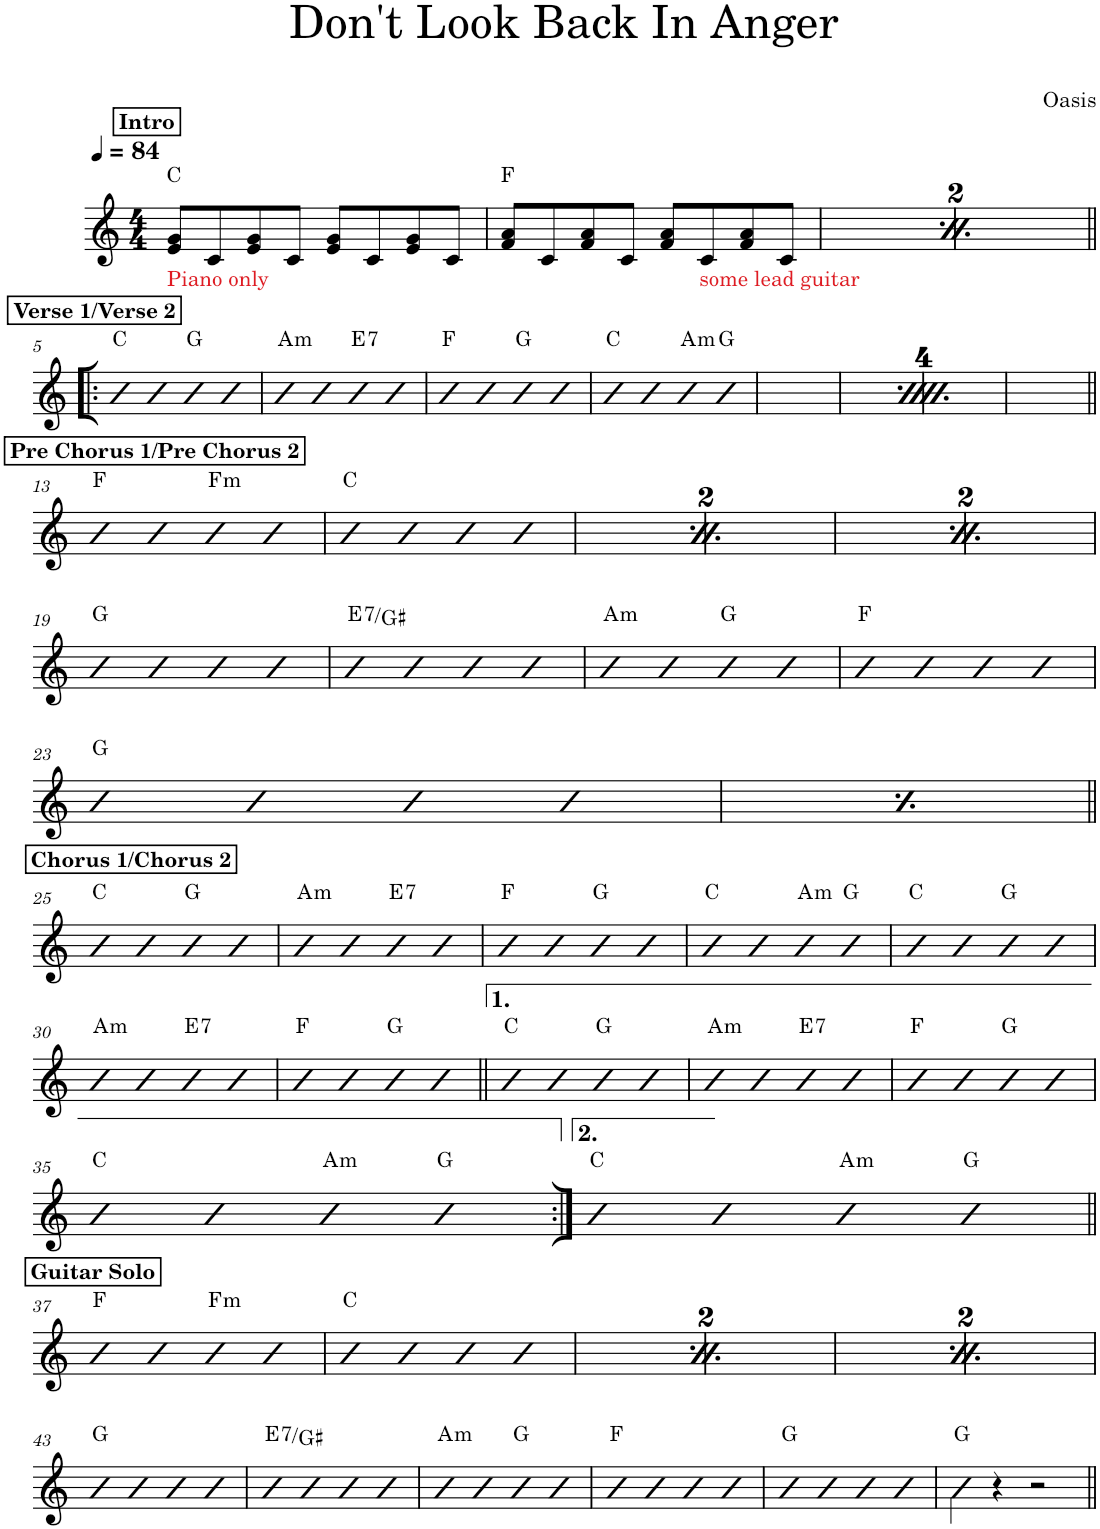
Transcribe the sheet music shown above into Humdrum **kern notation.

**kern	**harte
*part1	*part1
*staff1	*
*I"Piano	*
*I'Pno.	*
*clefG2	*
*k[]	*
*M4/4	*
*MM84	*
!!LO:REH:place=s1:a:B:cj:t=Intro
=1	=1
!LO:TX:b:color=#E01B24:t=Piano only	!
8e/ 8g/L	C:maj
8c/	.
8e/ 8g/	.
8c/J	.
8e/ 8g/L	.
8c/	.
8e/ 8g/	.
8c/J	.
=2	=2
8f/ 8a/L	F:maj
8c/	.
8f/ 8a/	.
8c/J	.
8f/ 8a/L	.
!LO:TX:b:color=#E01B24:t=some lead guitar	!
8c/	.
8f/ 8a/	.
8c/J	.
=3	=3
!!LO:REH:place=s1:a:B:cj:t=Intro
*MM84	*
!LO:TX:b:color=#E01B24:t=Piano only	!
8e/ 8g/L	C:maj
8c/	.
8e/ 8g/	.
8c/J	.
8e/ 8g/L	.
8c/	.
8e/ 8g/	.
8c/J	.
=4	=4
8f/ 8a/L	F:maj
8c/	.
8f/ 8a/	.
8c/J	.
8f/ 8a/L	.
!LO:TX:b:color=#E01B24:t=some lead guitar	!
8c/	.
8f/ 8a/	.
8c/J	.
!!LO:LB:g=z
!!LO:REH:place=s1:a:B:cj:t=Verse 1/Verse 2
=5!|:	=5!|:
4b	C:maj
4b	.
4b	G:maj
4b	.
=6	=6
!	!LO:H:kt=m
4b	A:min
4b	.
!	!LO:H:kt=7
4b	E:7
4b	.
=7	=7
4b	F:maj
4b	.
4b	G:maj
4b	.
=8	=8
4b	C:maj
4b	.
!	!LO:H:kt=m
4b	A:min
4b	G:maj
!!LO:REH:place=s1:a:B:cj:t=Verse 1/Verse 2
=9	=9
4b	C:maj
4b	.
4b	G:maj
4b	.
=10	=10
!	!LO:H:kt=m
4b	A:min
4b	.
!	!LO:H:kt=7
4b	E:7
4b	.
=11	=11
4b	F:maj
4b	.
4b	G:maj
4b	.
=12	=12
4b	C:maj
4b	.
!	!LO:H:kt=m
4b	A:min
4b	G:maj
!!LO:LB:g=z
!!LO:REH:place=s1:a:B:cj:t=Pre Chorus 1/Pre Chorus 2
=13||	=13||
4b	F:maj
4b	.
!	!LO:H:kt=m
4b	F:min
4b	.
=14	=14
4b	C:maj
4b	.
4b	.
4b	.
!!LO:REH:place=s1:a:B:cj:t=Pre Chorus 1/Pre Chorus 2
=15	=15
4b	F:maj
4b	.
!	!LO:H:kt=m
4b	F:min
4b	.
=16	=16
4b	C:maj
4b	.
4b	.
4b	.
!!LO:REH:place=s1:a:B:cj:t=Pre Chorus 1/Pre Chorus 2
=17	=17
4b	F:maj
4b	.
!	!LO:H:kt=m
4b	F:min
4b	.
=18	=18
4b	C:maj
4b	.
4b	.
4b	.
!!LO:LB:g=z
=19	=19
4b	G:maj
4b	.
4b	.
4b	.
=20	=20
!	!LO:H:kt=7
4b	E:7/3
4b	.
4b	.
4b	.
=21	=21
!	!LO:H:kt=m
4b	A:min
4b	.
4b	G:maj
4b	.
=22	=22
4b	F:maj
4b	.
4b	.
4b	.
!!LO:LB:g=z
=23	=23
4b	G:maj
4b	.
4b	.
4b	.
=24	=24
4b	G:maj
4b	.
4b	.
4b	.
!!LO:LB:g=z
!!LO:REH:place=s1:a:B:cj:t=Chorus 1/Chorus 2
=25||	=25||
4b	C:maj
4b	.
4b	G:maj
4b	.
=26	=26
!	!LO:H:kt=m
4b	A:min
4b	.
!	!LO:H:kt=7
4b	E:7
4b	.
=27	=27
4b	F:maj
4b	.
4b	G:maj
4b	.
=28	=28
4b	C:maj
4b	.
!	!LO:H:kt=m
4b	A:min
4b	G:maj
=29	=29
4b	C:maj
4b	.
4b	G:maj
4b	.
!!LO:LB:g=z
=30	=30
!	!LO:H:kt=m
4b	A:min
4b	.
!	!LO:H:kt=7
4b	E:7
4b	.
=31	=31
4b	F:maj
4b	.
4b	G:maj
4b	.
=32||	=32||
4b	C:maj
4b	.
4b	G:maj
4b	.
=33	=33
!	!LO:H:kt=m
4b	A:min
4b	.
!	!LO:H:kt=7
4b	E:7
4b	.
=34	=34
4b	F:maj
4b	.
4b	G:maj
4b	.
!!LO:LB:g=z
=35	=35
4b	C:maj
4b	.
!	!LO:H:kt=m
4b	A:min
4b	G:maj
=36:|!	=36:|!
4b	C:maj
4b	.
!	!LO:H:kt=m
4b	A:min
4b	G:maj
!!LO:LB:g=z
!!LO:REH:place=s1:a:B:cj:t=Guitar Solo
=37||	=37||
4b	F:maj
4b	.
!	!LO:H:kt=m
4b	F:min
4b	.
=38	=38
4b	C:maj
4b	.
4b	.
4b	.
!!LO:REH:place=s1:a:B:cj:t=Guitar Solo
=39	=39
4b	F:maj
4b	.
!	!LO:H:kt=m
4b	F:min
4b	.
=40	=40
4b	C:maj
4b	.
4b	.
4b	.
!!LO:REH:place=s1:a:B:cj:t=Guitar Solo
=41	=41
4b	F:maj
4b	.
!	!LO:H:kt=m
4b	F:min
4b	.
=42	=42
4b	C:maj
4b	.
4b	.
4b	.
!!LO:LB:g=z
=43	=43
4b	G:maj
4b	.
4b	.
4b	.
=44	=44
!	!LO:H:kt=7
4b	E:7/3
4b	.
4b	.
4b	.
=45	=45
!	!LO:H:kt=m
4b	A:min
4b	.
4b	G:maj
4b	.
=46	=46
4b	F:maj
4b	.
4b	.
4b	.
=47	=47
4b	G:maj
4b	.
4b	.
4b	.
=48	=48
4b\	G:maj
4r	.
2r	.
=||	=||
*-	*-
